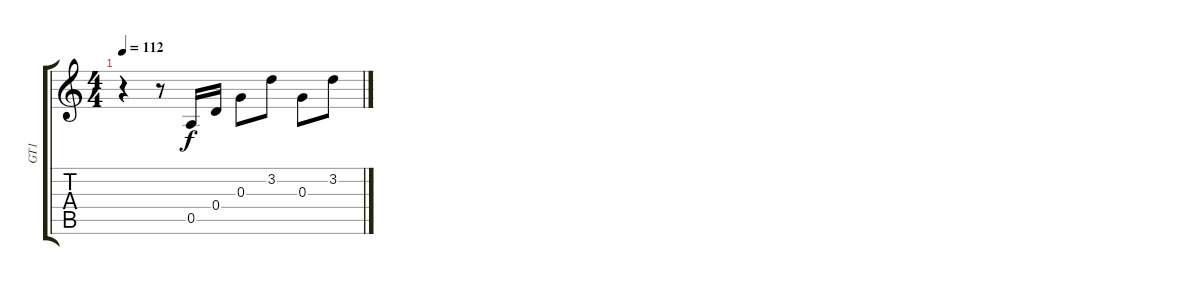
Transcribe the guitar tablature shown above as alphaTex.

\track ("GT1" "GT1") {instrument electricguitarclean}
\staff {score tabs}
\tuning (E4 B3 G3 D3 A2 E2) {hide}
\ts (4 4)
\tempo 112
\clef g2
\ks c
r.4{dy f} r.8 0.5.16 0.4.16 0.3.8 3.2.8 0.3.8 3.2.8
